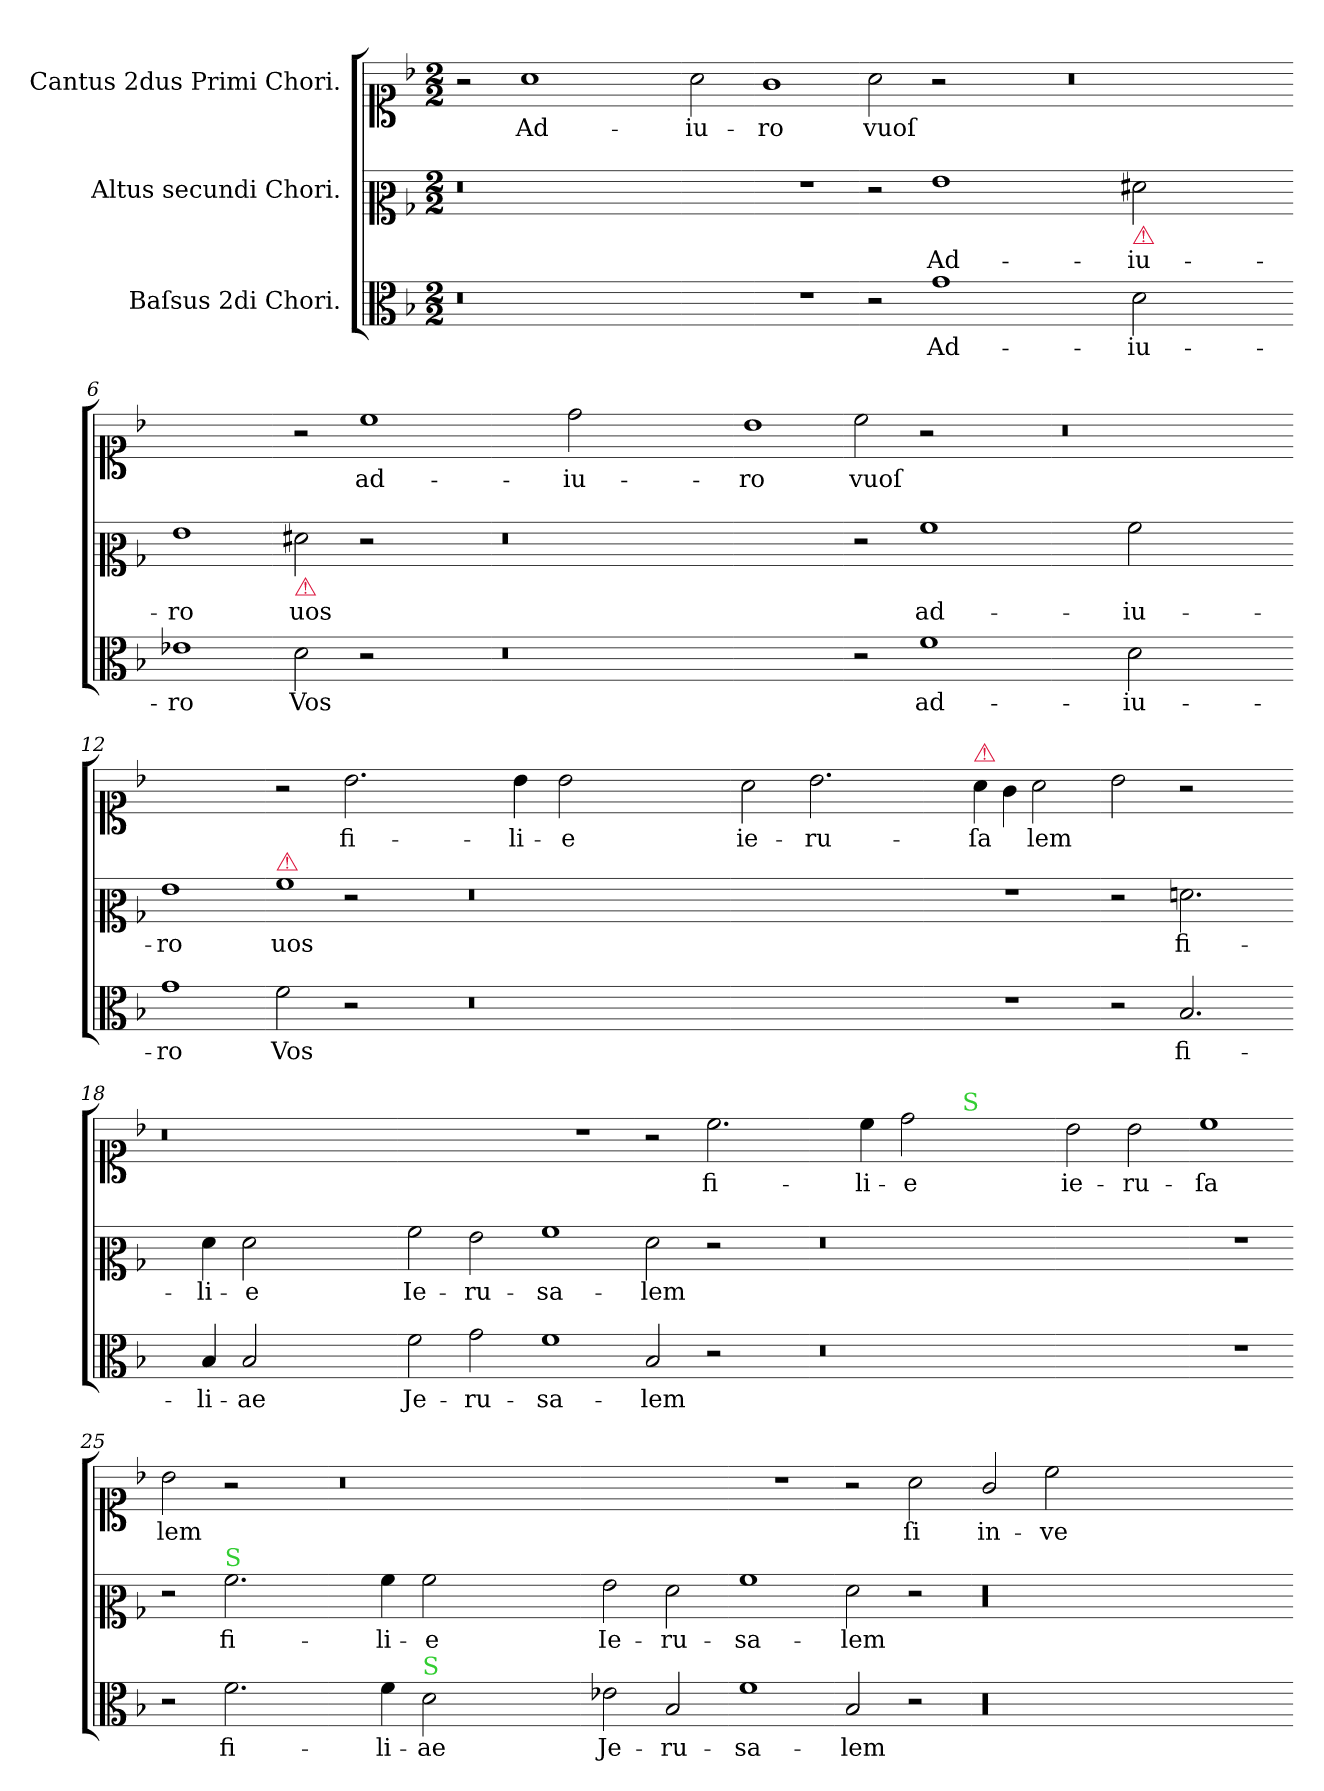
**kern	**text	**kern	**text	**kern	**text
*part3	*part3	*part2	*part2	*part1	*part1
*staff3	*staff3	*staff2	*staff2	*staff1	*staff1
*I"Baſsus 2di Chori.	*	*I"Altus secundi Chori.	*	*I"Cantus 2dus Primi Chori.	*
*clefC3	*	*clefC2	*	*clefC1	*
*k[b-]	*	*k[b-]	*	*k[b-]	*
*F:	*	*F:	*	*F:	*
*M2/2	*	*M2/2	*	*M2/2	*
=1	=1	=1	=1	=1	=1
0r	.	0r	.	2r	.
.	.	.	.	1a\	Ad-
.	.	.	.	2ryy	.
=2-	=2-	=2-	=2-	=2-	=2-
2ryy	.	2ryy	.	2a\	-iu-
=3-	=3-	=3-	=3-	=3-	=3-
1r	.	1r	.	1g	-ro
=4-	=4-	=4-	=4-	=4-	=4-
2r	.	2r	.	2a\	vuoſ
1g\	Ad-	1g\	Ad-	2r	.
.	.	.	.	2ryy	.
=5-	=5-	=5-	=5-	=5-	=5-
2ryy	.	2ryy	.	0r	.
!	!	!LO:TX:b:color=crimson:t=⚠	!	!	!
2d\	-iu-	2f#X\	-iu-	.	.
1ryy	.	1ryy	.	.	.
=6-	=6-	=6-	=6-	=6-	=6-
1e-X	-ro	1g	-ro	1ryy	.
=7-	=7-	=7-	=7-	=7-	=7-
!	!	!LO:TX:b:color=crimson:t=⚠	!	!	!
2d\	Vos	2f#X\	uos	2r	.
2r	.	2r	.	1cc\	ad-
2ryy	.	2ryy	.	.	.
=8-	=8-	=8-	=8-	=8-	=8-
0r	.	0r	.	2ryy	.
.	.	.	.	2dd\	-iu-
.	.	.	.	1ryy	.
=9-	=9-	=9-	=9-	=9-	=9-
1ryy	.	1ryy	.	1b-	-ro
=10-	=10-	=10-	=10-	=10-	=10-
2r	.	2r	.	2cc\	vuoſ
1f\	ad-	1a\	ad-	2r	.
.	.	.	.	2ryy	.
=11-	=11-	=11-	=11-	=11-	=11-
2ryy	.	2ryy	.	0r	.
2d\	-iu-	2a\	-iu-	.	.
1ryy	.	1ryy	.	.	.
=12-	=12-	=12-	=12-	=12-	=12-
1g	-ro	1g	-ro	1ryy	.
=13-	=13-	=13-	=13-	=13-	=13-
!	!	!LO:TX:a:color=crimson:t=⚠	!	!	!
!	!	!LO:N:vis=1	!	!	!
2f\	Vos	2a\	uos	2r	.
2r	.	2r	.	2.b-\	fi-
4ryy	.	4ryy	.	.	.
=14-	=14-	=14-	=14-	=14-	=14-
0r	.	0r	.	4ryy	.
.	.	.	.	4b-\	-li-
.	.	.	.	2b-\	-e
.	.	.	.	1ryy	.
=15-	=15-	=15-	=15-	=15-	=15-
1ryy	.	1ryy	.	2a\	ie-
.	.	.	.	2.b-\	-ru-
4ryy	.	4ryy	.	.	.
=16-	=16-	=16-	=16-	=16-	=16-
1r	.	1r	.	4ryy	.
!	!	!	!	!LO:TX:a:color=crimson:t=⚠	!
!	!	!	!	!LO:N:vis=4	!
.	.	.	.	8a\	ſa
!	!	!	!	!LO:N:vis=4	!
.	.	.	.	8g\	.
.	.	.	.	2a\	-lem
=17-	=17-	=17-	=17-	=17-	=17-
2r	.	2r	.	2b-\	.
2.B-/	fi-	2.fn\	fi-	2r	.
.	.	.	.	4ryy	.
=18-	=18-	=18-	=18-	=18-	=18-
4ryy	.	4ryy	.	0r	.
4B-/	-li-	4f\	-li-	.	.
2B-/	-ae	2f\	-e	.	.
1ryy	.	1ryy	.	.	.
=19-	=19-	=19-	=19-	=19-	=19-
2f\	Je-	2a\	Ie-	1ryy	.
2g\	-ru-	2g\	-ru-	.	.
=20-	=20-	=20-	=20-	=20-	=20-
1f	-sa-	1a	-sa-	1r	.
=21-	=21-	=21-	=21-	=21-	=21-
2B-/	-lem	2f\	-lem	2r	.
2r	.	2r	.	2.cc\	fi-
4ryy	.	4ryy	.	.	.
=22-	=22-	=22-	=22-	=22-	=22-
0r	.	0r	.	4ryy	.
.	.	.	.	4cc\	-li-
.	.	.	.	2dd\	-e
!	!	!	!	!LO:TX:a:color=limegreen:t=S	!
.	.	.	.	1ryy	.
=23-	=23-	=23-	=23-	=23-	=23-
1ryy	.	1ryy	.	2b-\	ie-
.	.	.	.	2b-\	-ru-
=24-	=24-	=24-	=24-	=24-	=24-
1r	.	1r	.	1cc	ſa
=25-	=25-	=25-	=25-	=25-	=25-
2r	.	2r	.	2b-\	-lem
!	!	!LO:TX:a:color=limegreen:t=S	!	!	!
2.f\	fi-	2.a\	fi-	2r	.
.	.	.	.	4ryy	.
=26-	=26-	=26-	=26-	=26-	=26-
4ryy	.	4ryy	.	0r	.
4f\	-li-	4a\	-li-	.	.
!LO:TX:a:color=limegreen:t=S	!	!	!	!	!
2d\	-ae	2a\	-e	.	.
1ryy	.	1ryy	.	.	.
=27-	=27-	=27-	=27-	=27-	=27-
2e-X\	Je-	2g\	Ie-	1ryy	.
2B-/	-ru-	2f\	-ru-	.	.
=28-	=28-	=28-	=28-	=28-	=28-
1f	-sa-	1a	-sa-	1r	.
=29-	=29-	=29-	=29-	=29-	=29-
2B-/	-lem	2f\	-lem	2r	.
2r	.	2r	.	2a\	ſi
=30-	=30-	=30-	=30-	=30-	=30-
00r	.	00r	.	2g/	in-
.	.	.	.	2cc\	-ve-
.	.	.	.	0.ryy	.
=-	=-	=-	=-	=-	=-
*-	*-	*-	*-	*-	*-
